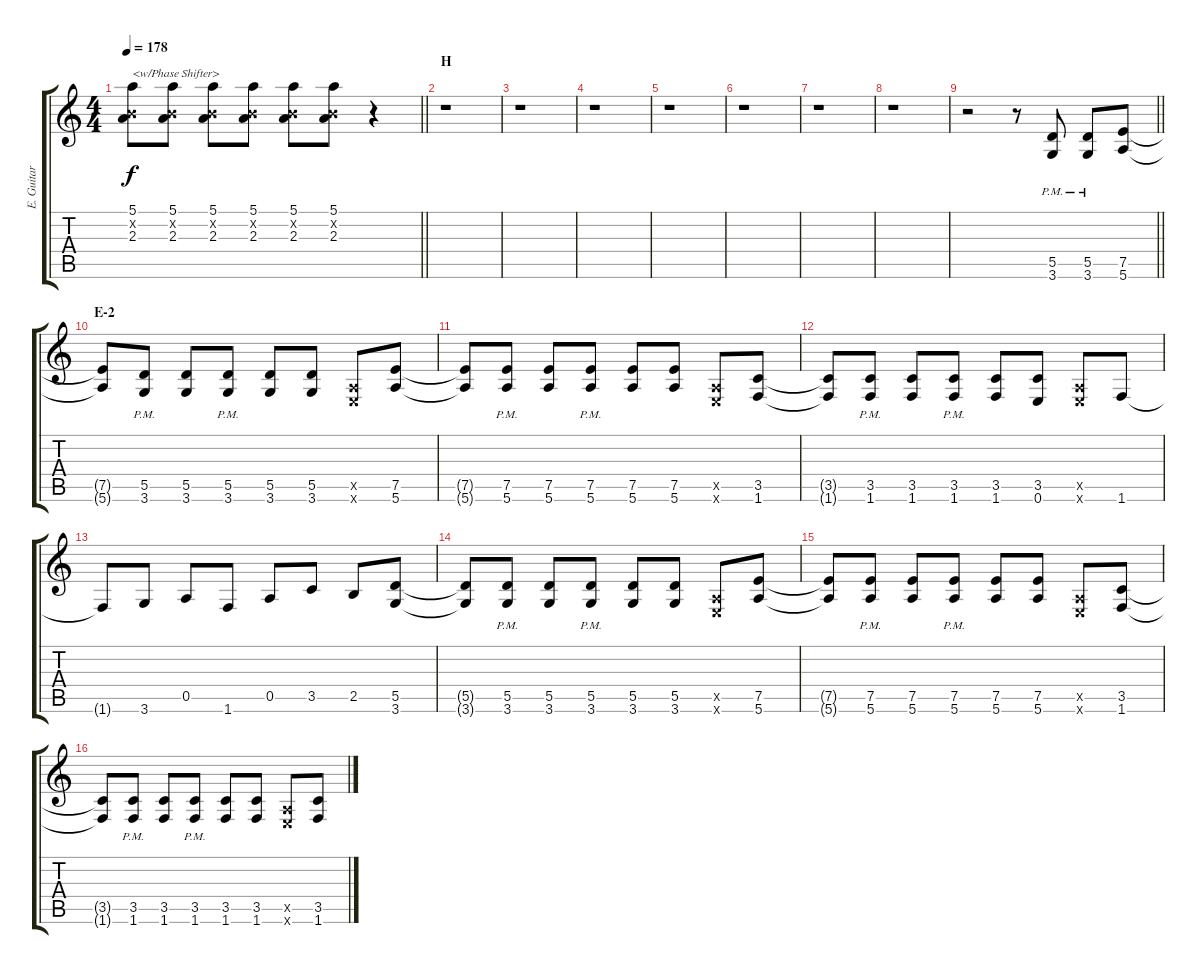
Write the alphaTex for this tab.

\track ("E. Guitar I" "E. Guitar ") {instrument overdrivenguitar}
\staff {score tabs}
\tuning (E4 B3 G3 D3 A2 E2) {hide}
\ts (4 4)
\tempo 178
\clef g2
\barLineRight lightlight
\ks c
(5.1 0.2{x} 2.3).8{txt "<w/Phase Shifter>" dy f} (5.1 0.2{x} 2.3).8 (5.1 0.2{x} 2.3).8 (5.1 0.2{x} 2.3).8 (5.1 0.2{x} 2.3).8 (5.1 0.2{x} 2.3).8 r.4 |
\section ("" "H")
r.1 |
r.1 |
r.1 |
r.1 |
r.1 |
r.1 |
r.1 |
\barLineRight lightlight
r.2 r.8 (5.5{pm} 3.6{pm}).8 (5.5{pm} 3.6{pm}).8 (7.5 5.6).8 |
\section ("" "E-2")
(7.5{t} 5.6{t}).8 (5.5{pm} 3.6{pm}).8 (5.5 3.6).8 (5.5{pm} 3.6{pm}).8 (5.5 3.6).8 (5.5 3.6).8 (0.5{x} 0.6{x}).8 (7.5 5.6).8 |
(7.5{t} 5.6{t}).8 (7.5{pm} 5.6{pm}).8 (7.5 5.6).8 (7.5{pm} 5.6{pm}).8 (7.5 5.6).8 (7.5 5.6).8 (0.5{x} 0.6{x}).8 (3.5 1.6).8 |
(3.5{t} 1.6{t}).8 (3.5{pm} 1.6{pm}).8 (3.5 1.6).8 (3.5{pm} 1.6{pm}).8 (3.5 1.6).8 (3.5 0.6).8 (0.5{x} 0.6{x}).8 1.6.8 |
1.6{t}.8 3.6.8 0.5.8 1.6.8 0.5.8 3.5.8 2.5.8 (5.5 3.6).8 |
(5.5{t} 3.6{t}).8 (5.5{pm} 3.6{pm}).8 (5.5 3.6).8 (5.5{pm} 3.6{pm}).8 (5.5 3.6).8 (5.5 3.6).8 (0.5{x} 0.6{x}).8 (7.5 5.6).8 |
(7.5{t} 5.6{t}).8 (7.5{pm} 5.6{pm}).8 (7.5 5.6).8 (7.5{pm} 5.6{pm}).8 (7.5 5.6).8 (7.5 5.6).8 (0.5{x} 0.6{x}).8 (3.5 1.6).8 |
(3.5{t} 1.6{t}).8 (3.5{pm} 1.6{pm}).8 (3.5 1.6).8 (3.5{pm} 1.6{pm}).8 (3.5 1.6).8 (3.5 1.6).8 (0.5{x} 0.6{x}).8 (3.5 1.6).8
